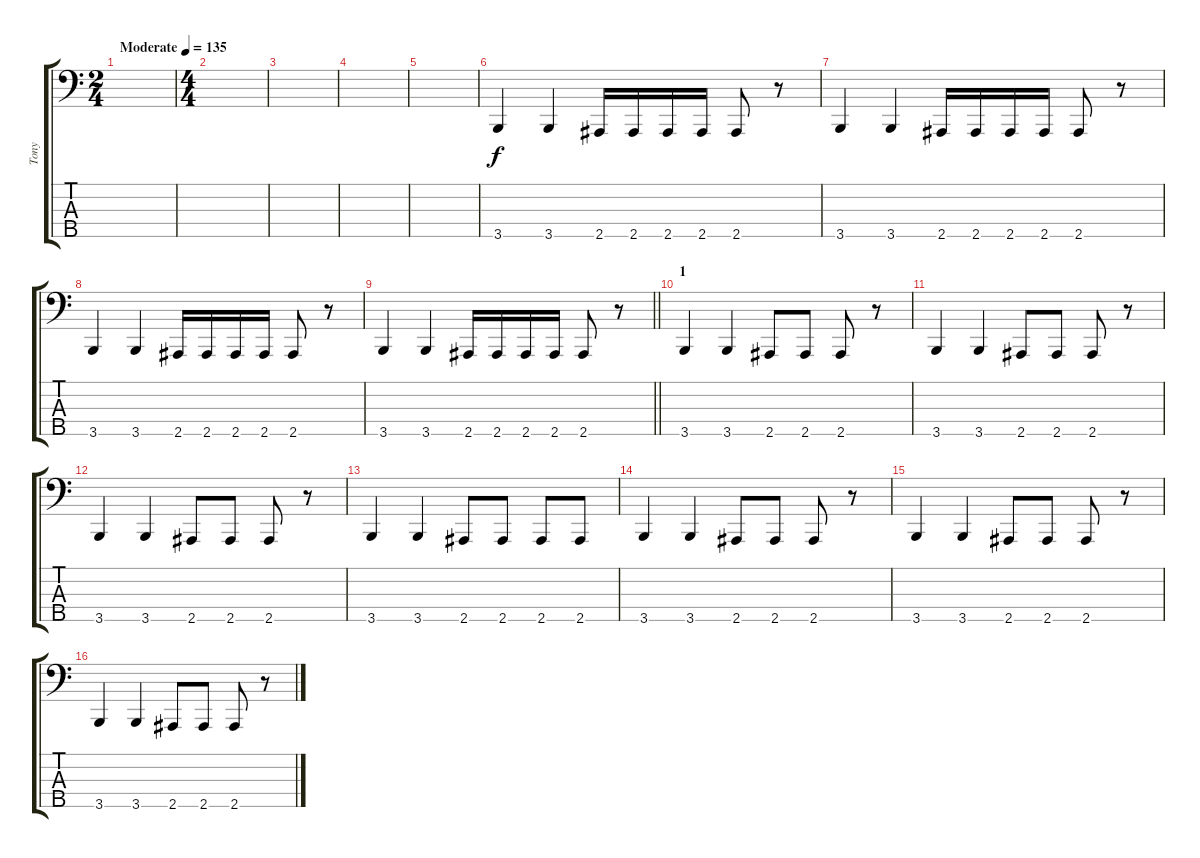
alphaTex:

\track ("Tony" "Tony") {instrument electricbasspick}
\staff {score tabs}
\tuning (E2 B1 Gb1 Db1 Ab0) {hide}
\ts (2 4)
\tempo (135 "Moderate")
\clef f4
\ks c
|
\ts (4 4)
|
|
|
|
3.5.4 3.5.4 2.5.16 2.5.16 2.5.16 2.5.16 2.5.8 r.8 |
3.5.4 3.5.4 2.5.16 2.5.16 2.5.16 2.5.16 2.5.8 r.8 |
3.5.4 3.5.4 2.5.16 2.5.16 2.5.16 2.5.16 2.5.8 r.8 |
\barLineRight lightlight
3.5.4 3.5.4 2.5.16{instrument slapbass2} 2.5.16 2.5.16 2.5.16 2.5.8 r.8 |
\section ("" "1")
3.5.4{instrument electricbasspick} 3.5.4 2.5.8 2.5.8 2.5.8 r.8 |
3.5.4 3.5.4 2.5.8 2.5.8 2.5.8 r.8 |
3.5.4 3.5.4 2.5.8 2.5.8 2.5.8 r.8 |
3.5.4 3.5.4 2.5.8 2.5.8 2.5.8 2.5.8 |
3.5.4 3.5.4 2.5.8 2.5.8 2.5.8 r.8 |
3.5.4 3.5.4 2.5.8 2.5.8 2.5.8 r.8 |
3.5.4 3.5.4 2.5.8 2.5.8 2.5.8 r.8
